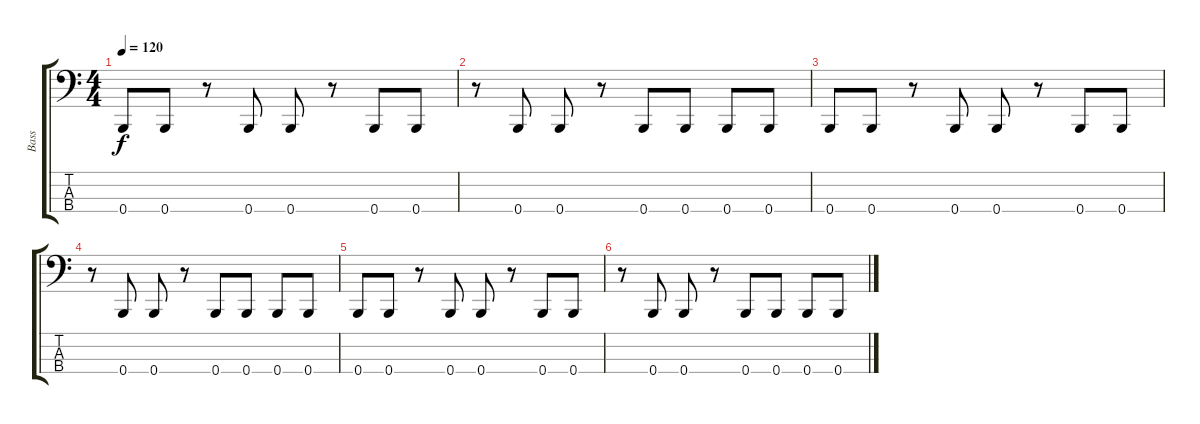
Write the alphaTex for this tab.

\track ("Bass" "Bass") {instrument electricbassfinger}
\staff {score tabs}
\tuning (Gb2 B1 Gb1 B0) {hide}
\ts (4 4)
\tempo 120
\clef f4
\ks c
0.4.8{dy f} 0.4.8 r.8 0.4.8 0.4.8 r.8 0.4.8 0.4.8 |
r.8 0.4.8 0.4.8 r.8 0.4.8 0.4.8 0.4.8 0.4.8 |
0.4.8 0.4.8 r.8 0.4.8 0.4.8 r.8 0.4.8 0.4.8 |
r.8 0.4.8 0.4.8 r.8 0.4.8 0.4.8 0.4.8 0.4.8 |
0.4.8 0.4.8 r.8 0.4.8 0.4.8 r.8 0.4.8 0.4.8 |
r.8 0.4.8 0.4.8 r.8 0.4.8 0.4.8 0.4.8 0.4.8
